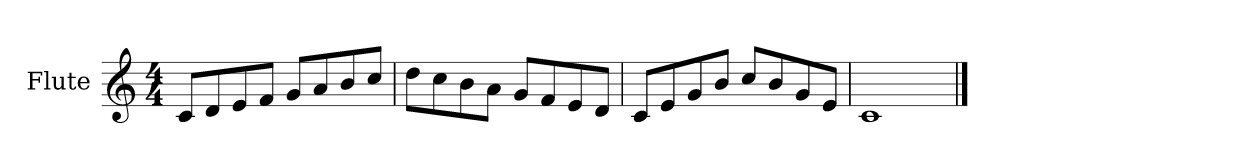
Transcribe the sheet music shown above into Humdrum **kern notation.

**kern
*part1
*staff1
*I"Flute
*I'Fl.
*clefG2
*k[]
*C:
*M4/4
=1
8c/L
8d/
8e/
8f/J
8gi/L
8a/
8b/
8cc/J
=2
8dd\L
8cc\
8b\
8a\J
8g/L
8f/
8e/
8d/J
=3
8c/L
8e/
8g/
8b/J
8cc/L
8b/
8g/
8e/J
=4
1c
==
*-
